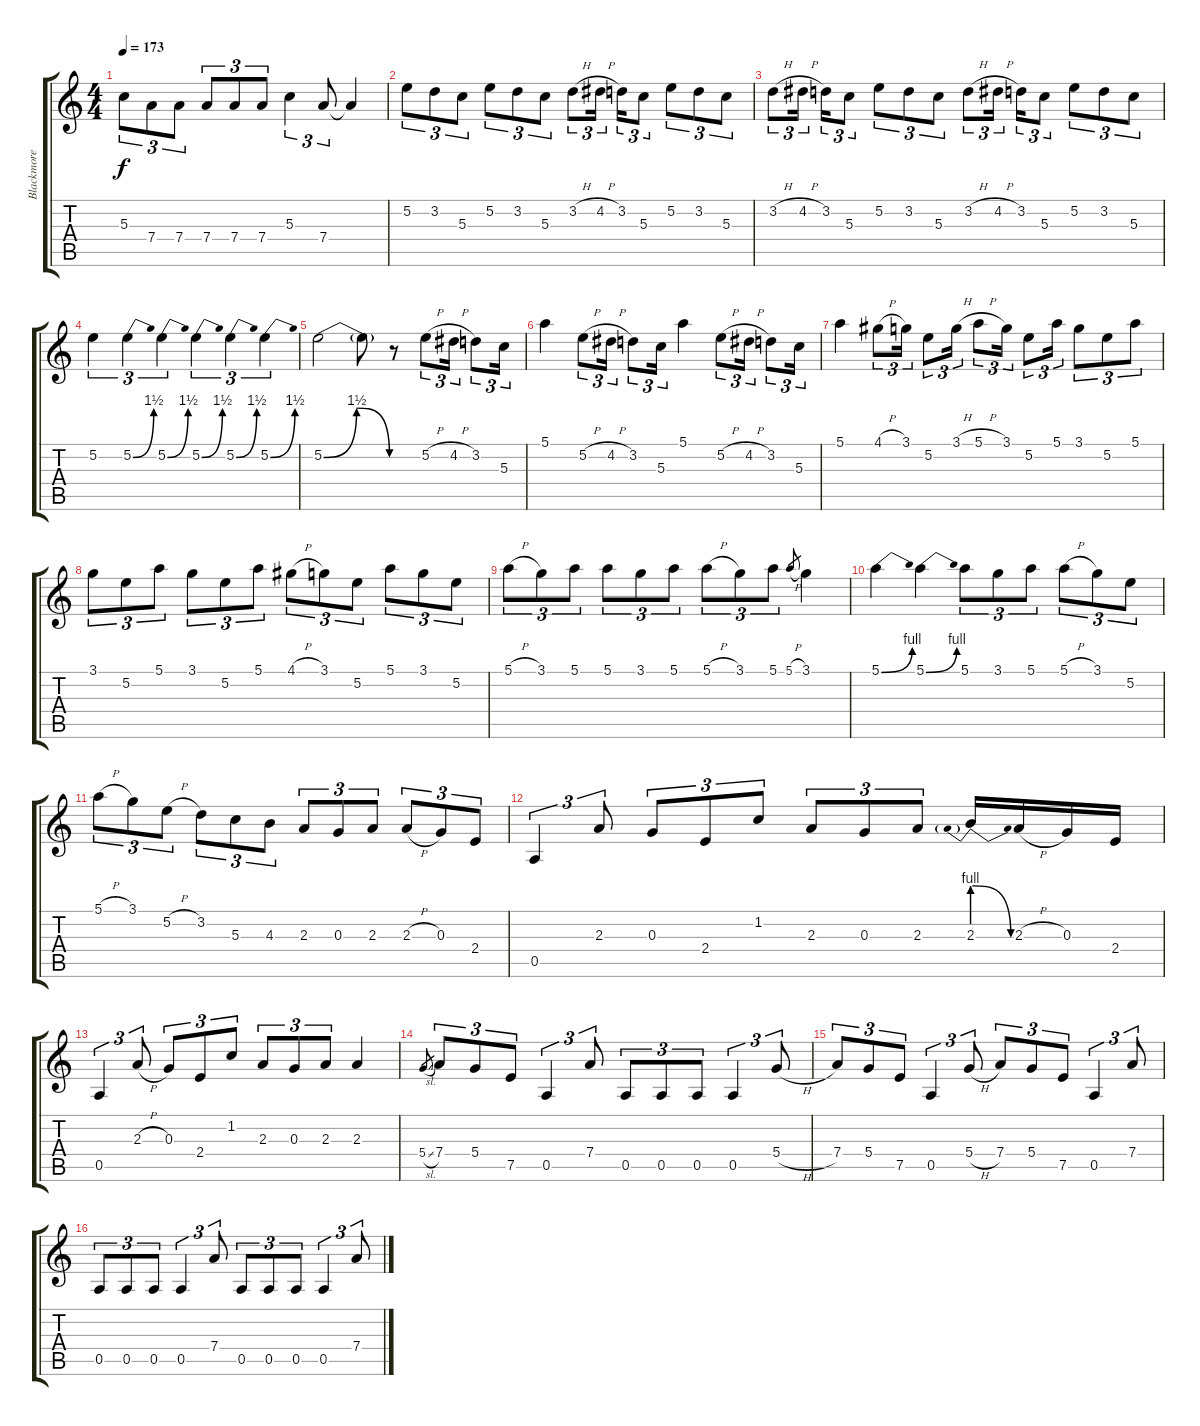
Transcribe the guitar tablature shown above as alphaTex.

\track ("Blackmore" "Blackmore") {instrument overdrivenguitar}
\staff {score tabs}
\tuning (E4 B3 G3 D3 A2 E2) {hide}
\ts (4 4)
\tempo 173
\clef g2
\ks c
5.3.8{tu (3 2) dy f} 7.4.8{tu (3 2)} 7.4.8{tu (3 2)} 7.4.8{tu (3 2)} 7.4.8{tu (3 2)} 7.4.8{tu (3 2)} 5.3.4{tu (3 2)} 7.4.8{tu (3 2)} 7.4{t}.4 |
5.2.8{tu (3 2)} 3.2.8{tu (3 2)} 5.3.8{tu (3 2)} 5.2.8{tu (3 2)} 3.2.8{tu (3 2)} 5.3.8{tu (3 2)} 3.2{h}.8{tu (3 2)} 4.2{h}.16{tu (3 2)} 3.2.16{tu (3 2)} 5.3.8{tu (3 2)} 5.2.8{tu (3 2)} 3.2.8{tu (3 2)} 5.3.8{tu (3 2)} |
3.2{h}.8{tu (3 2)} 4.2{h}.16{tu (3 2)} 3.2.16{tu (3 2)} 5.3.8{tu (3 2)} 5.2.8{tu (3 2)} 3.2.8{tu (3 2)} 5.3.8{tu (3 2)} 3.2{h}.8{tu (3 2)} 4.2{h}.16{tu (3 2)} 3.2.16{tu (3 2)} 5.3.8{tu (3 2)} 5.2.8{tu (3 2)} 3.2.8{tu (3 2)} 5.3.8{tu (3 2)} |
5.2.4{tu (3 2)} 5.2{be (bend 0 0 60 6)}.4{tu (3 2)} 5.2{be (bend 0 0 60 6)}.4{tu (3 2)} 5.2{be (bend 0 0 60 6)}.4{tu (3 2)} 5.2{be (bend 0 0 60 6)}.4{tu (3 2)} 5.2{be (bend 0 0 60 6)}.4{tu (3 2)} |
5.2{be (bendrelease 0 0 30 6 30 6 60 0)}.2 5.2{t}.8 r.8 5.2{h}.8{tu (3 2)} 4.2{h}.16{tu (3 2)} 3.2.8{tu (3 2)} 5.3.16{tu (3 2)} |
5.1.4 5.2{h}.8{tu (3 2)} 4.2{h}.16{tu (3 2)} 3.2.8{tu (3 2)} 5.3.16{tu (3 2)} 5.1.4 5.2{h}.8{tu (3 2)} 4.2{h}.16{tu (3 2)} 3.2.8{tu (3 2)} 5.3.16{tu (3 2)} |
5.1.4 4.1{h}.8{tu (3 2)} 3.1.16{tu (3 2)} 5.2.8{tu (3 2)} 3.1{h}.16{tu (3 2)} 5.1{h}.8{tu (3 2)} 3.1.16{tu (3 2)} 5.2.8{tu (3 2)} 5.1.16{tu (3 2)} 3.1.8{tu (3 2)} 5.2.8{tu (3 2)} 5.1.8{tu (3 2)} |
3.1.8{tu (3 2)} 5.2.8{tu (3 2)} 5.1.8{tu (3 2)} 3.1.8{tu (3 2)} 5.2.8{tu (3 2)} 5.1.8{tu (3 2)} 4.1{h}.8{tu (3 2)} 3.1.8{tu (3 2)} 5.2.8{tu (3 2)} 5.1.8{tu (3 2)} 3.1.8{tu (3 2)} 5.2.8{tu (3 2)} |
5.1{h}.8{tu (3 2)} 3.1.8{tu (3 2)} 5.1.8{tu (3 2)} 5.1.8{tu (3 2)} 3.1.8{tu (3 2)} 5.1.8{tu (3 2)} 5.1{h}.8{tu (3 2)} 3.1.8{tu (3 2)} 5.1.8{tu (3 2)} 5.1{h}.8{gr} 3.1.4 |
5.1{be (bend 0 0 60 4)}.4 5.1{be (bend 0 0 60 4)}.4 5.1.8{tu (3 2)} 3.1.8{tu (3 2)} 5.1.8{tu (3 2)} 5.1{h}.8{tu (3 2)} 3.1.8{tu (3 2)} 5.2.8{tu (3 2)} |
5.1{h}.8{tu (3 2)} 3.1.8{tu (3 2)} 5.2{h}.8{tu (3 2)} 3.2.8{tu (3 2)} 5.3.8{tu (3 2)} 4.3.8{tu (3 2)} 2.3.8{tu (3 2)} 0.3.8{tu (3 2)} 2.3.8{tu (3 2)} 2.3{h}.8{tu (3 2)} 0.3.8{tu (3 2)} 2.4.8{tu (3 2)} |
0.5.4{tu (3 2)} 2.3.8{tu (3 2)} 0.3.8{tu (3 2)} 2.4.8{tu (3 2)} 1.2.8{tu (3 2)} 2.3.8{tu (3 2)} 0.3.8{tu (3 2)} 2.3.8{tu (3 2)} 2.3{be (prebendrelease 0 4 60 0)}.16 2.3{h}.16 0.3.16 2.4.16 |
0.5.4{tu (3 2)} 2.3{h}.8{tu (3 2)} 0.3.8{tu (3 2)} 2.4.8{tu (3 2)} 1.2.8{tu (3 2)} 2.3.8{tu (3 2)} 0.3.8{tu (3 2)} 2.3.8{tu (3 2)} 2.3.4 |
5.4{sl}.8{gr} 7.4.8{tu (3 2)} 5.4.8{tu (3 2)} 7.5.8{tu (3 2)} 0.5.4{tu (3 2)} 7.4.8{tu (3 2)} 0.5.8{tu (3 2)} 0.5.8{tu (3 2)} 0.5.8{tu (3 2)} 0.5.4{tu (3 2)} 5.4{h}.8{tu (3 2)} |
7.4.8{tu (3 2)} 5.4.8{tu (3 2)} 7.5.8{tu (3 2)} 0.5.4{tu (3 2)} 5.4{h}.8{tu (3 2)} 7.4.8{tu (3 2)} 5.4.8{tu (3 2)} 7.5.8{tu (3 2)} 0.5.4{tu (3 2)} 7.4.8{tu (3 2)} |
0.5.8{tu (3 2)} 0.5.8{tu (3 2)} 0.5.8{tu (3 2)} 0.5.4{tu (3 2)} 7.4.8{tu (3 2)} 0.5.8{tu (3 2)} 0.5.8{tu (3 2)} 0.5.8{tu (3 2)} 0.5.4{tu (3 2)} 7.4.8{tu (3 2)}
